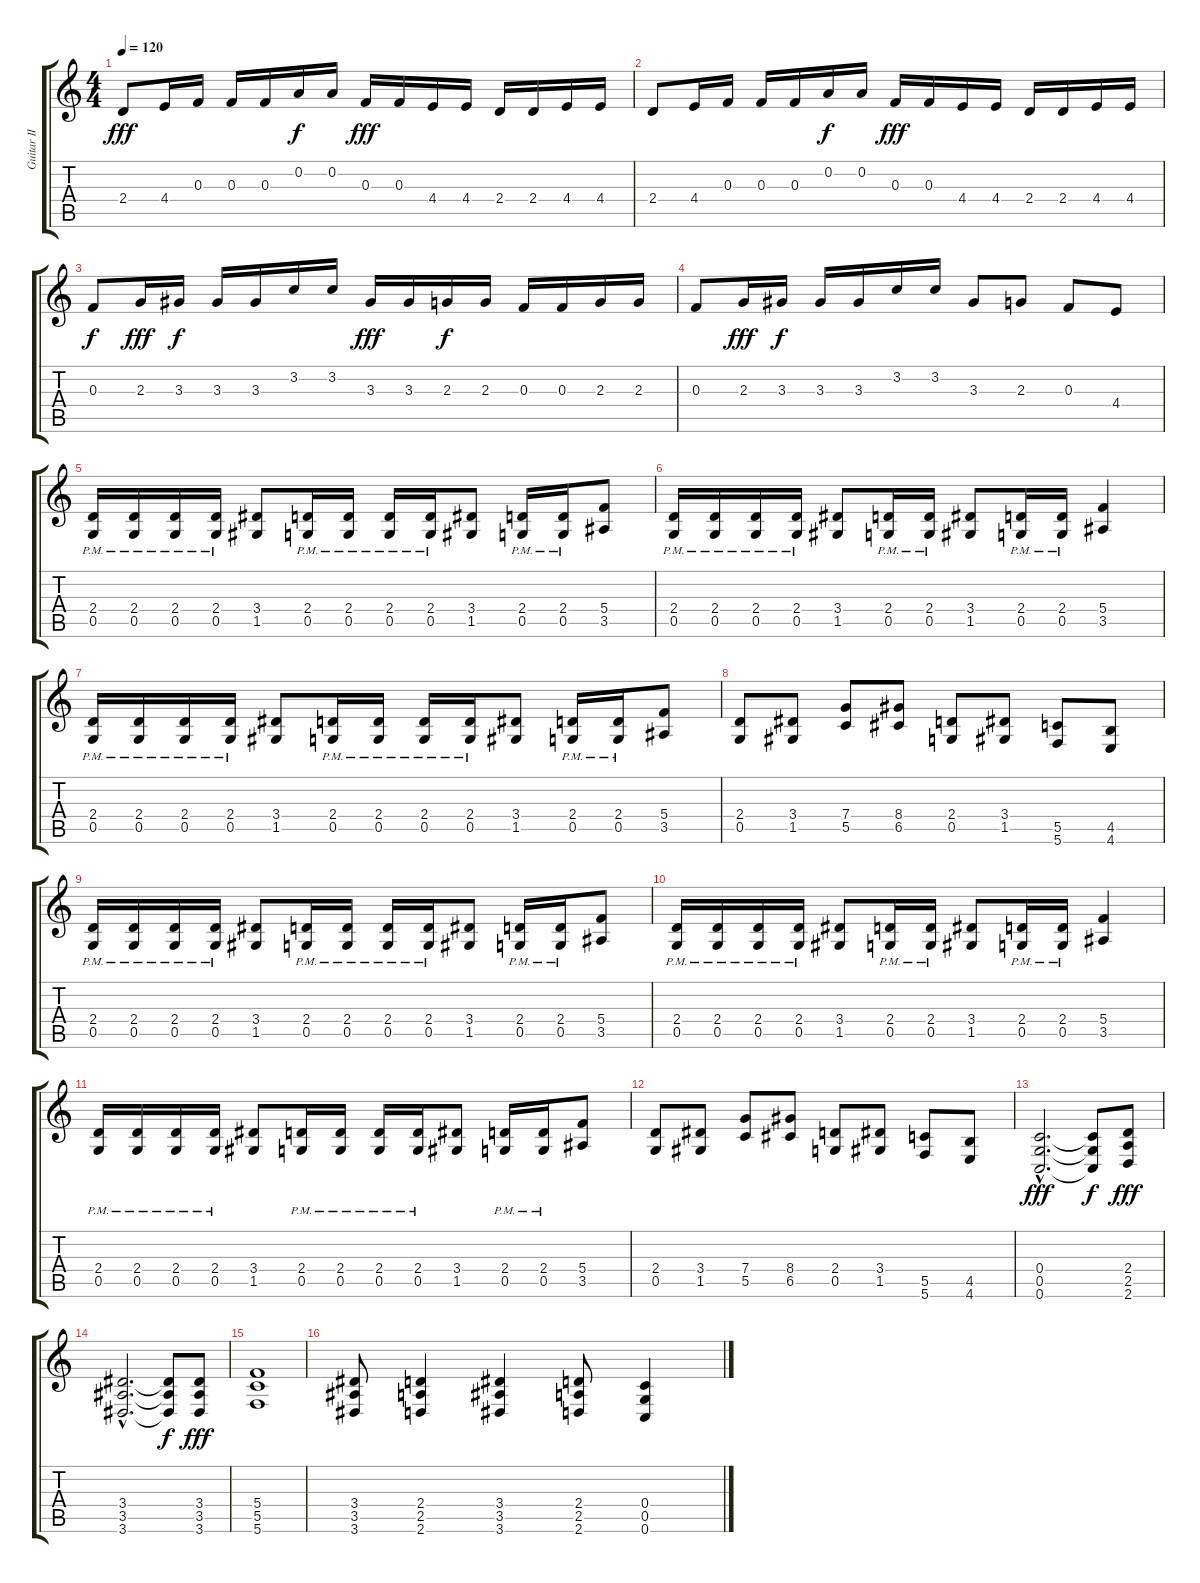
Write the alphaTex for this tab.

\track ("Guitar II" "Guitar II") {instrument distortionguitar}
\staff {score tabs}
\tuning (D4 A3 F3 C3 G2 C2) {hide}
\ts (4 4)
\tempo 120
\clef g2
\ks c
2.4.8{dy fff} 4.4.16 0.3.16 0.3.16 0.3.16 0.2.16{dy f} 0.2.16 0.3.16{dy fff} 0.3.16 4.4.16 4.4.16 2.4.16 2.4.16 4.4.16 4.4.16 |
2.4.8 4.4.16 0.3.16 0.3.16 0.3.16 0.2.16{dy f} 0.2.16 0.3.16{dy fff} 0.3.16 4.4.16 4.4.16 2.4.16 2.4.16 4.4.16 4.4.16 |
0.3.8{dy f} 2.3.16{dy fff} 3.3.16{dy f} 3.3.16 3.3.16 3.2.16 3.2.16 3.3.16{dy fff} 3.3.16 2.3.16{dy f} 2.3.16 0.3.16 0.3.16 2.3.16 2.3.16 |
0.3.8 2.3.16{dy fff} 3.3.16{dy f} 3.3.16 3.3.16 3.2.16 3.2.16 3.3.8 2.3.8 0.3.8 4.4.8 |
(2.4{pm} 0.5{pm}).16 (2.4{pm} 0.5{pm}).16 (2.4{pm} 0.5{pm}).16 (2.4{pm} 0.5{pm}).16 (3.4 1.5).8 (2.4{pm} 0.5{pm}).16 (2.4{pm} 0.5{pm}).16 (2.4{pm} 0.5{pm}).16 (2.4{pm} 0.5{pm}).16 (3.4 1.5).8 (2.4{pm} 0.5{pm}).16 (2.4{pm} 0.5{pm}).16 (5.4 3.5).8 |
(2.4{pm} 0.5{pm}).16 (2.4{pm} 0.5{pm}).16 (2.4{pm} 0.5{pm}).16 (2.4{pm} 0.5{pm}).16 (3.4 1.5).8 (2.4{pm} 0.5{pm}).16 (2.4{pm} 0.5{pm}).16 (3.4 1.5).8 (2.4{pm} 0.5{pm}).16 (2.4{pm} 0.5{pm}).16 (5.4 3.5).4 |
(2.4{pm} 0.5{pm}).16 (2.4{pm} 0.5{pm}).16 (2.4{pm} 0.5{pm}).16 (2.4{pm} 0.5{pm}).16 (3.4 1.5).8 (2.4{pm} 0.5{pm}).16 (2.4{pm} 0.5{pm}).16 (2.4{pm} 0.5{pm}).16 (2.4{pm} 0.5{pm}).16 (3.4 1.5).8 (2.4{pm} 0.5{pm}).16 (2.4{pm} 0.5{pm}).16 (5.4 3.5).8 |
(2.4 0.5).8 (3.4 1.5).8 (7.4 5.5).8 (8.4 6.5).8 (2.4 0.5).8 (3.4 1.5).8 (5.5 5.6).8 (4.5 4.6).8 |
(2.4{pm} 0.5{pm}).16 (2.4{pm} 0.5{pm}).16 (2.4{pm} 0.5{pm}).16 (2.4{pm} 0.5{pm}).16 (3.4 1.5).8 (2.4{pm} 0.5{pm}).16 (2.4{pm} 0.5{pm}).16 (2.4{pm} 0.5{pm}).16 (2.4{pm} 0.5{pm}).16 (3.4 1.5).8 (2.4{pm} 0.5{pm}).16 (2.4{pm} 0.5{pm}).16 (5.4 3.5).8 |
(2.4{pm} 0.5{pm}).16 (2.4{pm} 0.5{pm}).16 (2.4{pm} 0.5{pm}).16 (2.4{pm} 0.5{pm}).16 (3.4 1.5).8 (2.4{pm} 0.5{pm}).16 (2.4{pm} 0.5{pm}).16 (3.4 1.5).8 (2.4{pm} 0.5{pm}).16 (2.4{pm} 0.5{pm}).16 (5.4 3.5).4 |
(2.4{pm} 0.5{pm}).16 (2.4{pm} 0.5{pm}).16 (2.4{pm} 0.5{pm}).16 (2.4{pm} 0.5{pm}).16 (3.4 1.5).8 (2.4{pm} 0.5{pm}).16 (2.4{pm} 0.5{pm}).16 (2.4{pm} 0.5{pm}).16 (2.4{pm} 0.5{pm}).16 (3.4 1.5).8 (2.4{pm} 0.5{pm}).16 (2.4{pm} 0.5{pm}).16 (5.4 3.5).8 |
(2.4 0.5).8 (3.4 1.5).8 (7.4 5.5).8 (8.4 6.5).8 (2.4 0.5).8 (3.4 1.5).8 (5.5 5.6).8 (4.5 4.6).8 |
(0.4{hac} 0.5{hac} 0.6{hac}).2{d dy fff volume 12} (0.4{t} 0.5{t} 0.6{t}).8{dy f} (2.4 2.5 2.6).8{dy fff} |
(3.4{hac} 3.5{hac} 3.6{hac}).2{d} (3.4{t} 3.5{t} 3.6{t}).8{dy f} (3.4 3.5 3.6).8{dy fff} |
(5.4 5.5 5.6).1 |
(3.4 3.5 3.6).8 (2.4 2.5 2.6).4 (3.4 3.5 3.6).4 (2.4 2.5 2.6).8 (0.4 0.5 0.6).4
